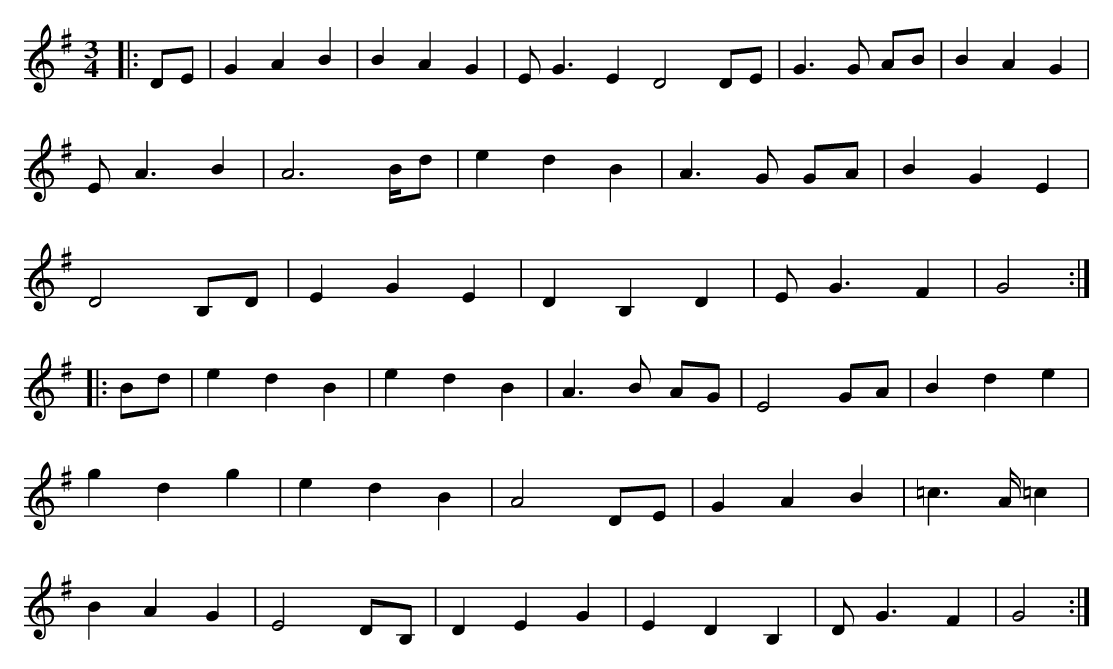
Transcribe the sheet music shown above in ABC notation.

X:1
M:3/4
K:G
|:DE |G2 A2 B2 |B2 A2 G2|E G2> E4 D4 DE| G2> G2 AB|B2 A2 G2|
E A2> B4|A4> Bd| e2 d2 B2|A2> G2 GA|B2 G2 E2 |
D4 B,D |E2 G2 E2 |D2 B,2 D2|E G2> F4| G4 :|
|:Bd|e2 d2 B2|e2 d2 B2|A2> B2 AG|E4 GA|B2 d2 e2|
g2 d2 g2 |e2 d2 B2 |A4 DE|G2 A2 B2|=c2> A =c2|
B2 A2 G2|E4 DB,|D2 E2 G2| E2 D2 B,2|D G2> F4 | G4 :|
